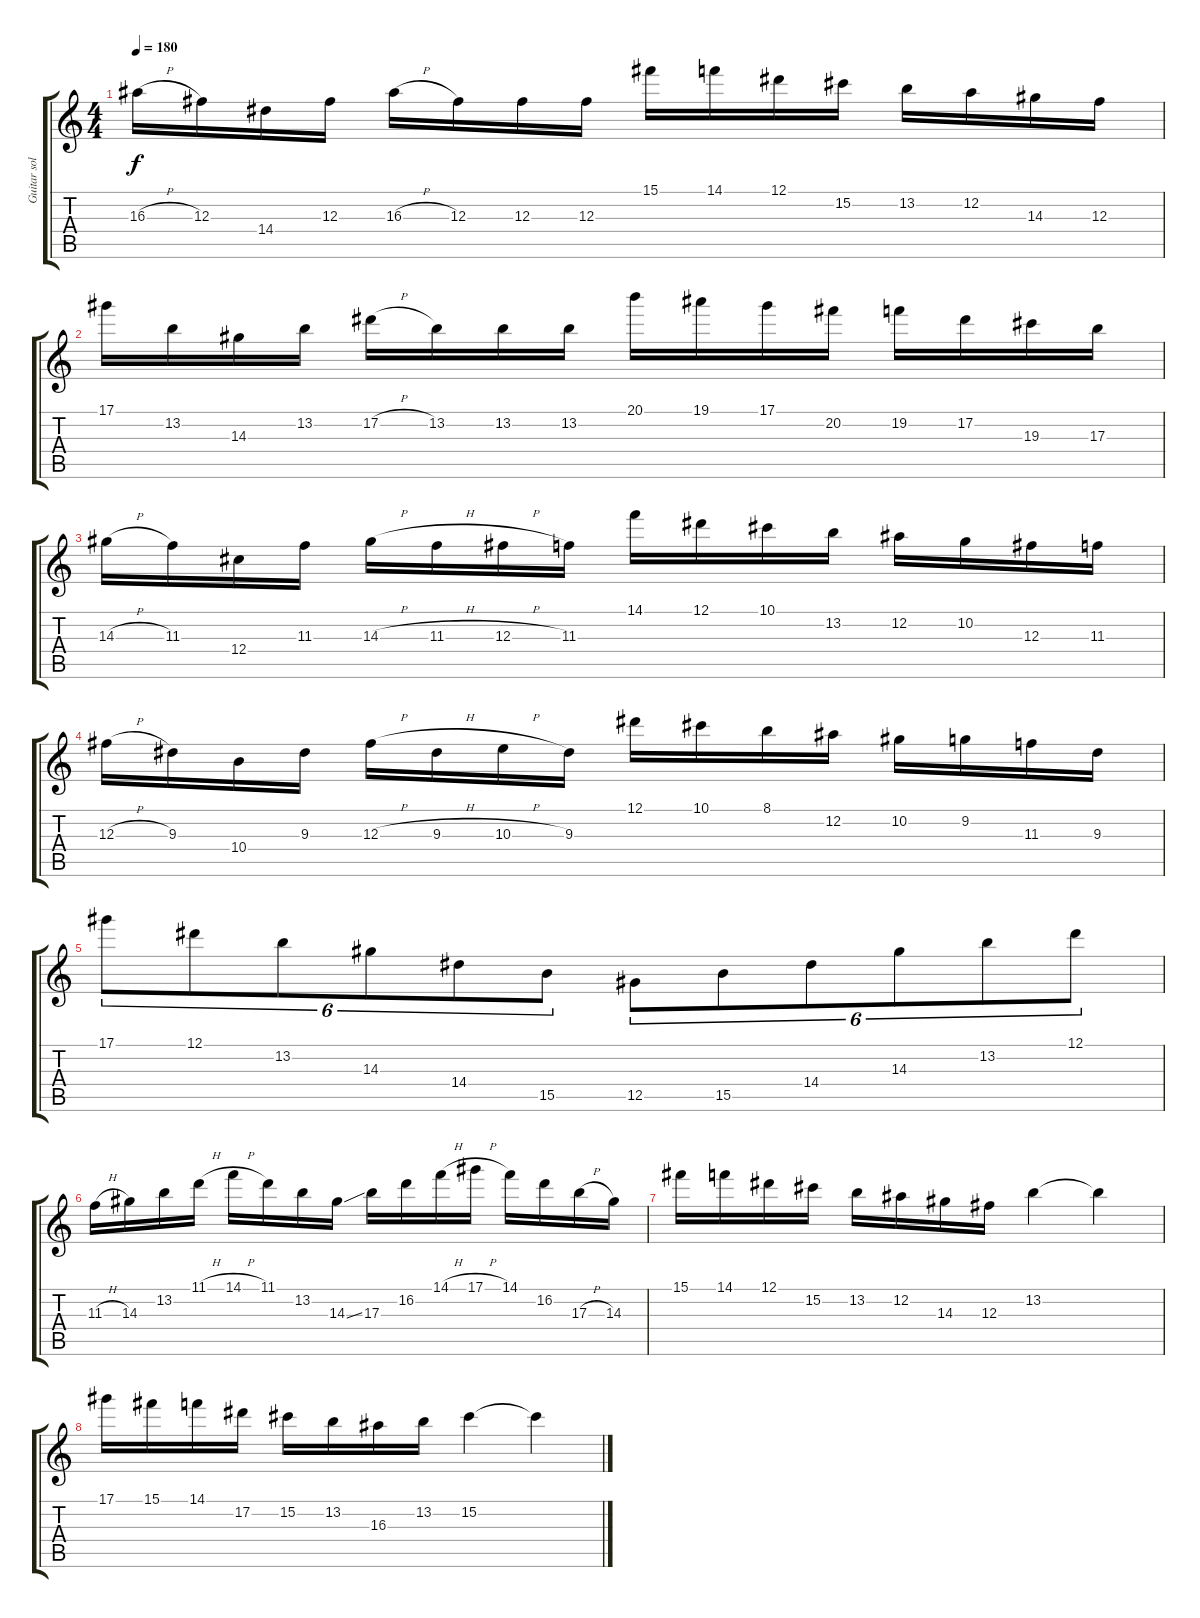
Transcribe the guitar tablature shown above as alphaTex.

\track ("Guitar solo" "Guitar sol") {instrument distortionguitar}
\staff {score tabs}
\tuning (Eb4 Bb3 Gb3 Db3 Ab2 Eb2) {hide}
\ts (4 4)
\tempo 180
\clef g2
\ks c
16.3{h}.16{dy f} 12.3.16 14.4.16 12.3.16 16.3{h}.16 12.3.16 12.3.16 12.3.16 15.1.16 14.1.16 12.1.16 15.2.16 13.2.16 12.2.16 14.3.16 12.3.16 |
17.1.16 13.2.16 14.3.16 13.2.16 17.2{h}.16 13.2.16 13.2.16 13.2.16 20.1.16 19.1.16 17.1.16 20.2.16 19.2.16 17.2.16 19.3.16 17.3.16 |
14.3{h}.16 11.3.16 12.4.16 11.3.16 14.3{h}.16 11.3{h}.16 12.3{h}.16 11.3.16 14.1.16 12.1.16 10.1.16 13.2.16 12.2.16 10.2.16 12.3.16 11.3.16 |
12.3{h}.16 9.3.16 10.4.16 9.3.16 12.3{h}.16 9.3{h}.16 10.3{h}.16 9.3.16 12.1.16 10.1.16 8.1.16 12.2.16 10.2.16 9.2.16 11.3.16 9.3.16 |
17.1.8{tu (6 4)} 12.1.8{tu (6 4)} 13.2.8{tu (6 4)} 14.3.8{tu (6 4)} 14.4.8{tu (6 4)} 15.5.8{tu (6 4)} 12.5.8{tu (6 4)} 15.5.8{tu (6 4)} 14.4.8{tu (6 4)} 14.3.8{tu (6 4)} 13.2.8{tu (6 4)} 12.1.8{tu (6 4)} |
11.3{h}.16 14.3.16 13.2.16 11.1{h}.16 14.1{h}.16 11.1.16 13.2.16 14.3{ss}.16 17.3.16 16.2.16 14.1{h}.16 17.1{h}.16 14.1.16 16.2.16 17.3{h}.16 14.3.16 |
15.1.16 14.1.16 12.1.16 15.2.16 13.2.16 12.2.16 14.3.16 12.3.16 13.2.4 13.2{t}.4 |
17.1.16 15.1.16 14.1.16 17.2.16 15.2.16 13.2.16 16.3.16 13.2.16 15.2.4 15.2{t}.4
